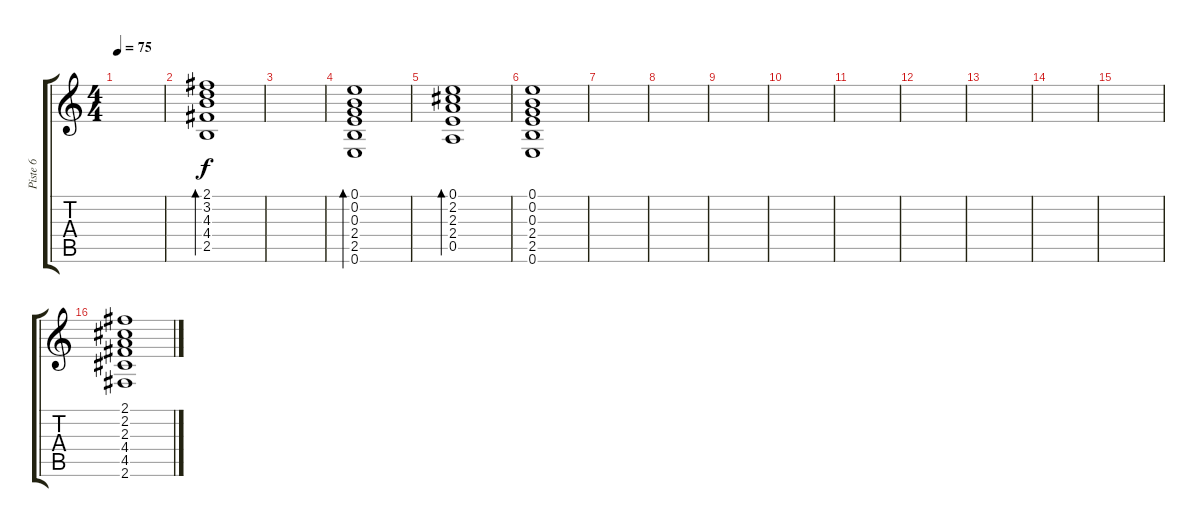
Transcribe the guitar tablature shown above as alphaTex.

\track ("Piste 6" "Piste 6") {instrument electricguitarjazz}
\staff {score tabs}
\tuning (E4 B3 G3 D3 A2 E2) {hide}
\ts (4 4)
\tempo 75
\clef g2
\ks c
|
(2.1 3.2 4.3 4.4 2.5).1{bd 120} |
|
(0.1 0.2 0.3 2.4 2.5 0.6).1{bd 60} |
(0.1 2.2 2.3 2.4 0.5).1{bd 60} |
(0.1 0.2 0.3 2.4 2.5 0.6).1 |
|
|
|
|
|
|
|
|
|
(2.1 2.2 2.3 4.4 4.5 2.6).1
